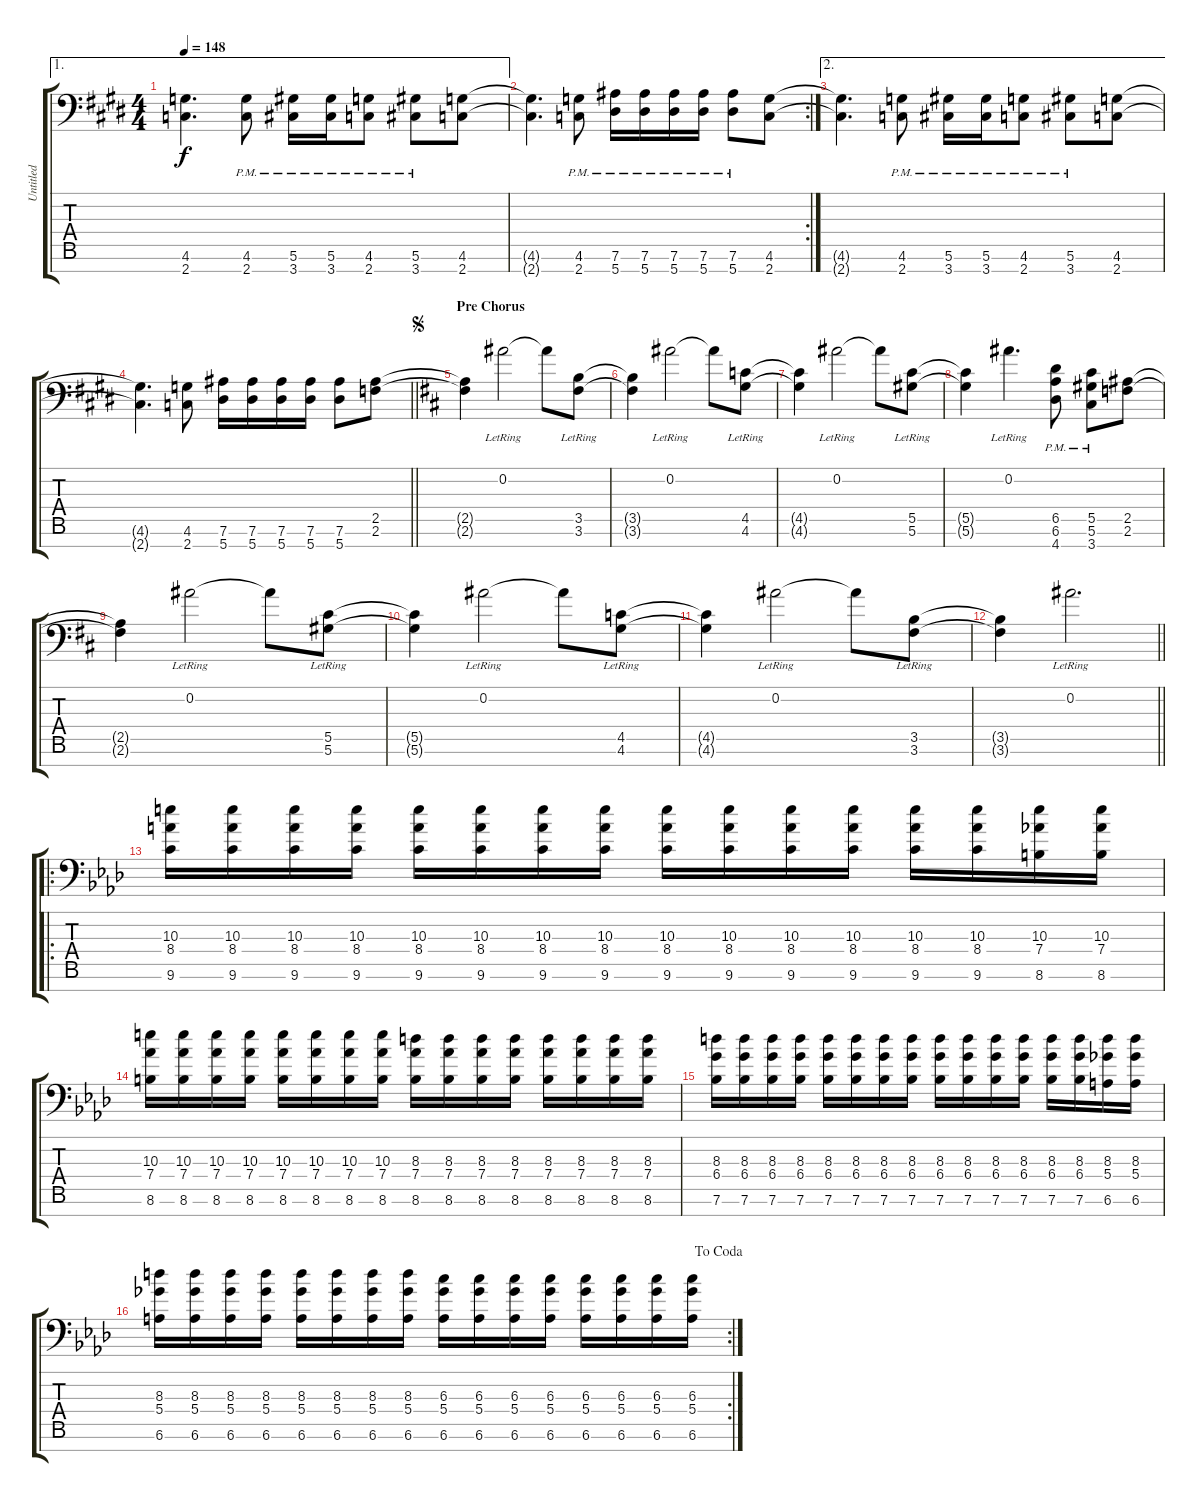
\track ("Untitled" "Untitled") {instrument distortionguitar}
\staff {score tabs}
\tuning (Eb4 Bb3 Gb3 Db3 Ab2 Eb2 Bb1) {hide}
\ae 1
\ts (4 4)
\tempo 148
\clef f4
\ks e
(4.6{t} 2.7{t}).4{d dy f} (4.6{pm} 2.7{pm}).8 (5.6{pm} 3.7{pm}).16 (5.6{pm} 3.7{pm}).16 (4.6{pm} 2.7{pm}).8 (5.6{pm} 3.7{pm}).8 (4.6 2.7).8 |
\rc 2
(4.6{t} 2.7{t}).4{d} (4.6{pm} 2.7{pm}).8 (7.6{pm} 5.7{pm}).16 (7.6{pm} 5.7{pm}).16 (7.6{pm} 5.7{pm}).16 (7.6{pm} 5.7{pm}).16 (7.6{pm} 5.7{pm}).8 (4.6 2.7).8 |
\ae 2
(4.6{t} 2.7{t}).4{d} (4.6{pm} 2.7{pm}).8 (5.6{pm} 3.7{pm}).16 (5.6{pm} 3.7{pm}).16 (4.6{pm} 2.7{pm}).8 (5.6{pm} 3.7{pm}).8 (4.6 2.7).8 |
\barLineRight lightlight
(4.6{t} 2.7{t}).4{d} (4.6 2.7).8 (7.6 5.7).16 (7.6 5.7).16 (7.6 5.7).16 (7.6 5.7).16 (7.6 5.7).8 (2.5 2.6).8 |
\section ("" "Pre Chorus")
\jump segno
\ks d
(2.5{t} 2.6{t}).4 0.2{lr}.2 0.2{t}.8 (3.5{lr} 3.6{lr}).8 |
(3.5{t} 3.6{t}).4 0.2{lr}.2 0.2{t}.8 (4.5{lr} 4.6{lr}).8 |
(4.5{t} 4.6{t}).4 0.2{lr}.2 0.2{t}.8 (5.5{lr} 5.6{lr}).8 |
(5.5{t} 5.6{t}).4 0.2{lr}.4{d} (6.5{pm} 6.6{pm} 4.7{pm}).8 (5.5{pm} 5.6{pm} 3.7{pm}).8 (2.5 2.6).8 |
(2.5{t} 2.6{t}).4 0.2{lr}.2 0.2{t}.8 (5.5{lr} 5.6{lr}).8 |
(5.5{t} 5.6{t}).4 0.2{lr}.2 0.2{t}.8 (4.5{lr} 4.6{lr}).8 |
(4.5{t} 4.6{t}).4 0.2{lr}.2 0.2{t}.8 (3.5{lr} 3.6{lr}).8 |
\barLineRight lightlight
(3.5{t} 3.6{t}).4 0.2{lr}.2{d} |
\ro
\ks ab
(10.3 8.4 9.6).16 (10.3 8.4 9.6).16 (10.3 8.4 9.6).16 (10.3 8.4 9.6).16 (10.3 8.4 9.6).16 (10.3 8.4 9.6).16 (10.3 8.4 9.6).16 (10.3 8.4 9.6).16 (10.3 8.4 9.6).16 (10.3 8.4 9.6).16 (10.3 8.4 9.6).16 (10.3 8.4 9.6).16 (10.3 8.4 9.6).16 (10.3 8.4 9.6).16 (10.3 7.4 8.6).16 (10.3 7.4 8.6).16 |
(10.3 7.4 8.6).16 (10.3 7.4 8.6).16 (10.3 7.4 8.6).16 (10.3 7.4 8.6).16 (10.3 7.4 8.6).16 (10.3 7.4 8.6).16 (10.3 7.4 8.6).16 (10.3 7.4 8.6).16 (8.3 7.4 8.6).16 (8.3 7.4 8.6).16 (8.3 7.4 8.6).16 (8.3 7.4 8.6).16 (8.3 7.4 8.6).16 (8.3 7.4 8.6).16 (8.3 7.4 8.6).16 (8.3 7.4 8.6).16 |
(8.3 6.4 7.6).16 (8.3 6.4 7.6).16 (8.3 6.4 7.6).16 (8.3 6.4 7.6).16 (8.3 6.4 7.6).16 (8.3 6.4 7.6).16 (8.3 6.4 7.6).16 (8.3 6.4 7.6).16 (8.3 6.4 7.6).16 (8.3 6.4 7.6).16 (8.3 6.4 7.6).16 (8.3 6.4 7.6).16 (8.3 6.4 7.6).16 (8.3 6.4 7.6).16 (8.3 5.4 6.6).16 (8.3 5.4 6.6).16 |
\rc 2
\jump dacoda
(8.3 5.4 6.6).16 (8.3 5.4 6.6).16 (8.3 5.4 6.6).16 (8.3 5.4 6.6).16 (8.3 5.4 6.6).16 (8.3 5.4 6.6).16 (8.3 5.4 6.6).16 (8.3 5.4 6.6).16 (6.3 5.4 6.6).16 (6.3 5.4 6.6).16 (6.3 5.4 6.6).16 (6.3 5.4 6.6).16 (6.3 5.4 6.6).16 (6.3 5.4 6.6).16 (6.3 5.4 6.6).16 (6.3 5.4 6.6).16
